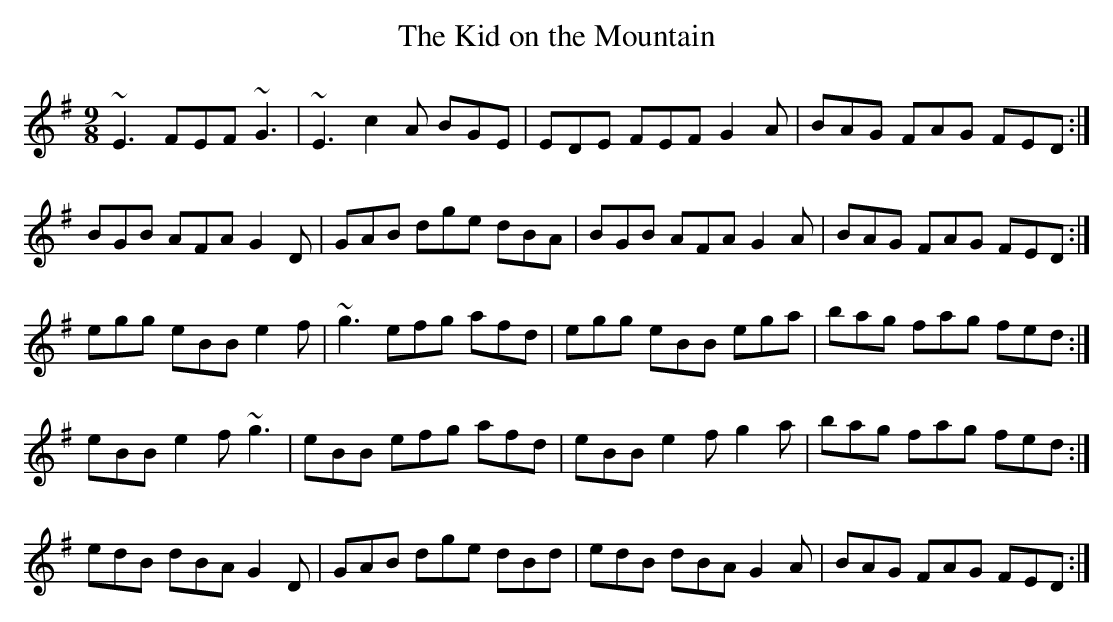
X:1
T:Kid on the Mountain, The
M:9/8
L:1/8
E:13
K:G
~E3 FEF  ~G3| ~E3 c2 A BGE|EDE FEF G2 A|BAG FAG FED:|
BGB AFA G2D|GAB dge dBA|BGB AFA G2 A|BAG FAG FED:|
egg eBB e2 f|~g3 efg afd|egg eBB ega|bag fag fed:|
eBB e2 f ~g3| eBB efg afd|eBB e2f g2 a|bag fag fed:|
edB dBA G2 D|GAB dge dBd|edB dBA G2 A|BAG FAG FED:|
